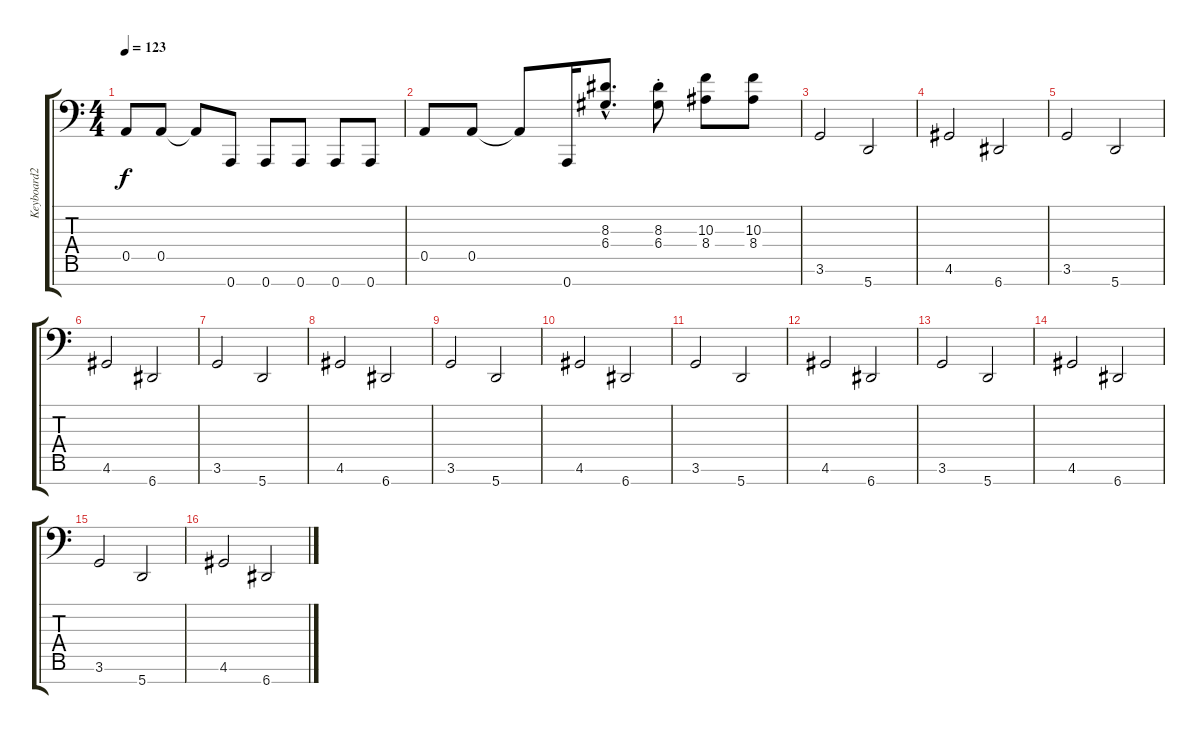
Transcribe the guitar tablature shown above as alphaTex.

\track ("Keyboard2" "Keyboard2") {instrument lead1square}
\staff {score tabs}
\tuning (E4 B3 G3 D3 A2 E2 A1) {hide}
\ts (4 4)
\tempo 123
\clef f4
\ks c
0.5.8{dy f} 0.5.8 0.5{t}.8 0.7.8 0.7.8 0.7.8 0.7.8 0.7.8 |
0.5.8 0.5.8 0.5{t}.8 0.7.16 (8.3{hac} 6.4{hac}).8{d} (8.3{st} 6.4{st}).8 (10.3 8.4).8 (10.3 8.4).8 |
3.6.2{instrument drawbarorgan} 5.7.2 |
4.6.2 6.7.2 |
3.6.2 5.7.2 |
4.6.2 6.7.2 |
3.6.2 5.7.2 |
4.6.2 6.7.2 |
3.6.2 5.7.2 |
4.6.2 6.7.2 |
3.6.2 5.7.2 |
4.6.2 6.7.2 |
3.6.2 5.7.2 |
4.6.2 6.7.2 |
3.6.2 5.7.2 |
4.6.2 6.7.2
